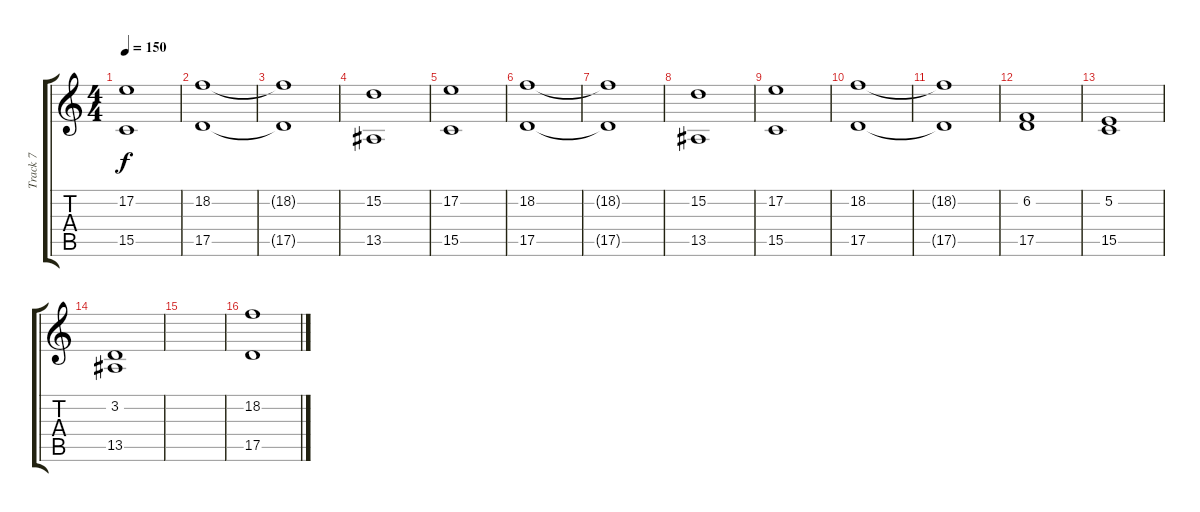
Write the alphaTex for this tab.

\track ("Track 7" "Track 7") {instrument stringensemble2}
\staff {score tabs}
\tuning (E4 B3 G3 D3 A2 D2) {hide}
\ts (4 4)
\tempo 150
\clef g2
\ks c
(17.2 15.5).1{dy f} |
(18.2 17.5).1 |
(18.2{t} 17.5{t}).1 |
(15.2 13.5).1 |
(17.2 15.5).1 |
(18.2 17.5).1 |
(18.2{t} 17.5{t}).1 |
(15.2 13.5).1 |
(17.2 15.5).1 |
(18.2 17.5).1 |
(18.2{t} 17.5{t}).1 |
(6.2 17.5).1 |
(5.2 15.5).1 |
(3.2 13.5).1 |
|
(18.2 17.5).1
